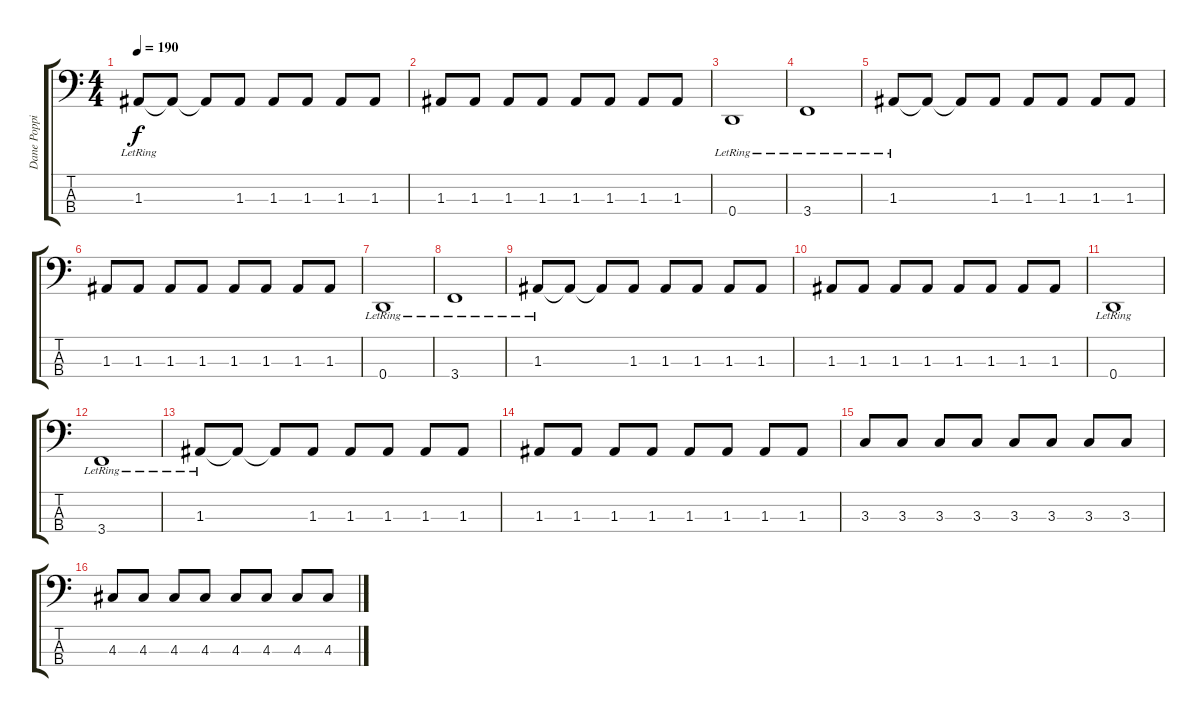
\track ("Dane Poppin" "Dane Poppi") {instrument electricbassfinger}
\staff {score tabs}
\tuning (G2 D2 A1 D1) {hide}
\ts (4 4)
\tempo 190
\clef f4
\ks c
1.3{lr}.8{dy f} 1.3{t}.8 1.3{t}.8 1.3.8 1.3.8 1.3.8 1.3.8 1.3.8 |
1.3.8 1.3.8 1.3.8 1.3.8 1.3.8 1.3.8 1.3.8 1.3.8 |
0.4{lr}.1 |
3.4{lr}.1 |
1.3{lr}.8 1.3{t}.8 1.3{t}.8 1.3.8 1.3.8 1.3.8 1.3.8 1.3.8 |
1.3.8 1.3.8 1.3.8 1.3.8 1.3.8 1.3.8 1.3.8 1.3.8 |
0.4{lr}.1 |
3.4{lr}.1 |
1.3{lr}.8 1.3{t}.8 1.3{t}.8 1.3.8 1.3.8 1.3.8 1.3.8 1.3.8 |
1.3.8 1.3.8 1.3.8 1.3.8 1.3.8 1.3.8 1.3.8 1.3.8 |
0.4{lr}.1 |
3.4{lr}.1 |
1.3{lr}.8 1.3{t}.8 1.3{t}.8 1.3.8 1.3.8 1.3.8 1.3.8 1.3.8 |
1.3.8 1.3.8 1.3.8 1.3.8 1.3.8 1.3.8 1.3.8 1.3.8 |
3.3.8 3.3.8 3.3.8 3.3.8 3.3.8 3.3.8 3.3.8 3.3.8 |
4.3.8 4.3.8 4.3.8 4.3.8 4.3.8 4.3.8 4.3.8 4.3.8
